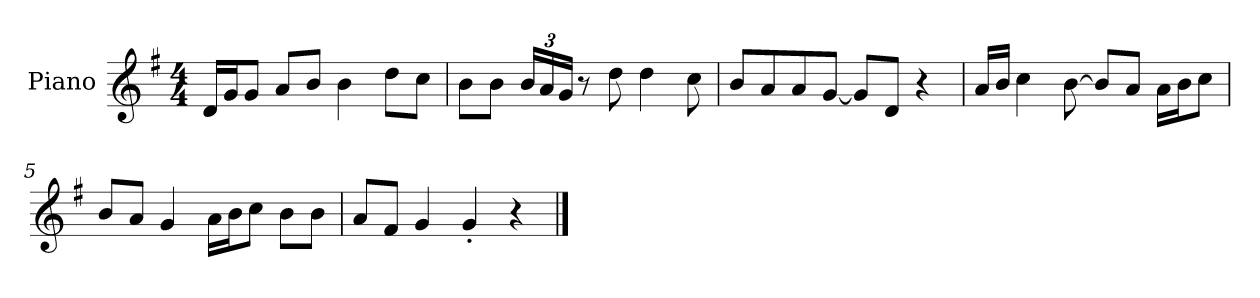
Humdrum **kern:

**kern
*part1
*staff1
*I"Piano
*I'P-no
*clefG2
*k[f#]
*M4/4
*MM90
=1
16d/LL
16g/J
8g/J
8a/L
8b/J
4b\
8dd\L
8cc\J
=2
8b\L
8b\J
*Xbrackettup
24b/LL
24a/
24g/JJ
8r
8dd\
4dd\
8cc\
=3
8b/L
8a/
8a/
[8g/J
8g/L]
8d/J
4r
=4
16a/LL
16b/JJ
4cc\
[8b\
8b/L]
8a/J
16a\LL
16b\J
8cc\J
!!LO:LB:g=z
=5
8b/L
8a/J
4g/
16a\LL
16b\J
8cc\J
8b\L
8b\J
=6
8a/L
8f#/J
4g/
4g'/
4r
==
*-
